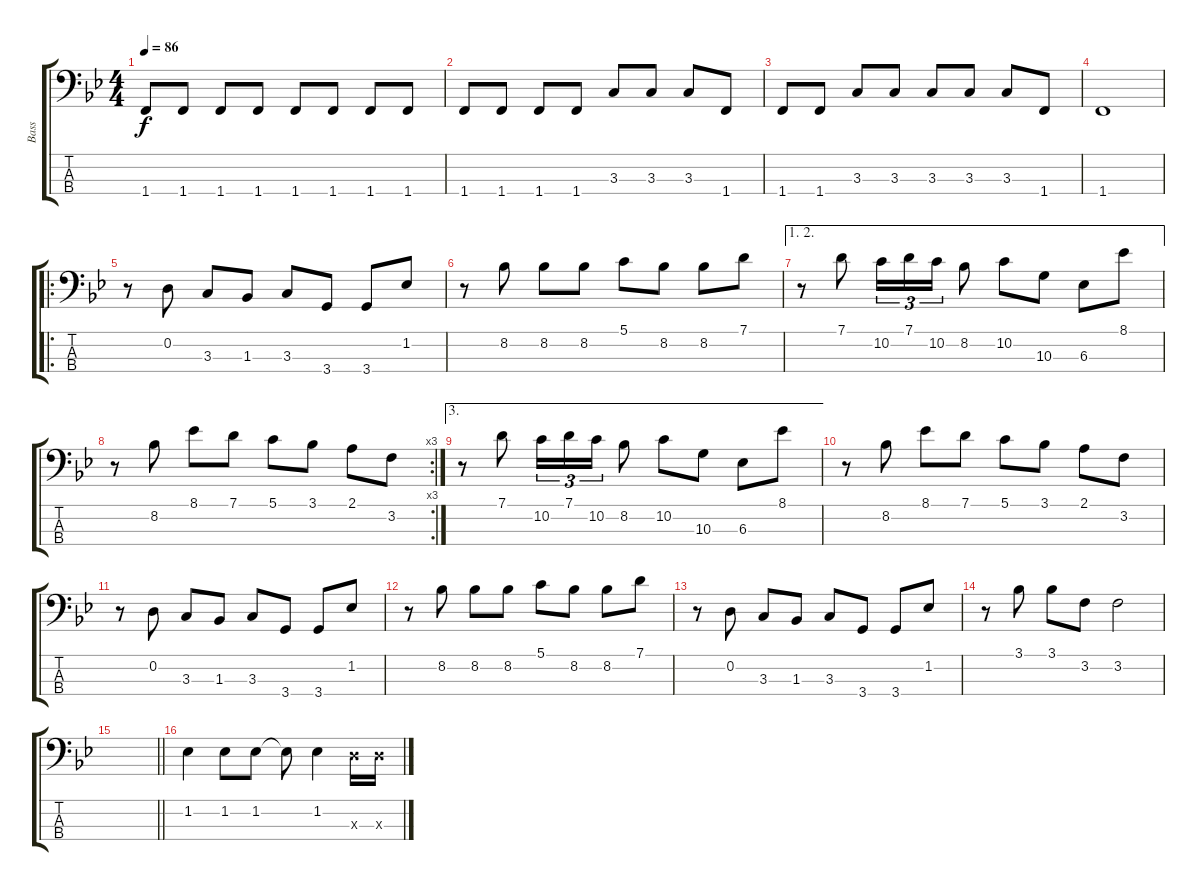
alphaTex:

\track ("Bass" "Bass") {instrument electricbassfinger}
\staff {score tabs}
\tuning (G2 D2 A1 E1) {hide}
\ts (4 4)
\tempo 86
\clef f4
\ks bb
1.4.8{dy f instrument electricbassfinger} 1.4.8 1.4.8 1.4.8 1.4.8 1.4.8 1.4.8 1.4.8 |
1.4.8 1.4.8 1.4.8 1.4.8 3.3.8 3.3.8 3.3.8 1.4.8 |
1.4.8 1.4.8 3.3.8 3.3.8 3.3.8 3.3.8 3.3.8 1.4.8 |
1.4.1 |
\ro
r.8 0.2.8 3.3.8 1.3.8 3.3.8 3.4.8 3.4.8 1.2.8 |
r.8 8.2.8 8.2.8 8.2.8 5.1.8 8.2.8 8.2.8 7.1.8 |
\ae (1 2)
r.8 7.1.8 10.2.16{tu (3 2)} 7.1.16{tu (3 2)} 10.2.16{tu (3 2)} 8.2.8 10.2.8 10.3.8 6.3.8 8.1.8 |
\rc 3
r.8 8.2.8 8.1.8 7.1.8 5.1.8 3.1.8 2.1.8 3.2.8 |
\ae 3
r.8 7.1.8 10.2.16{tu (3 2)} 7.1.16{tu (3 2)} 10.2.16{tu (3 2)} 8.2.8 10.2.8 10.3.8 6.3.8 8.1.8 |
r.8 8.2.8 8.1.8 7.1.8 5.1.8 3.1.8 2.1.8 3.2.8 |
r.8 0.2.8 3.3.8 1.3.8 3.3.8 3.4.8 3.4.8 1.2.8 |
r.8 8.2.8 8.2.8 8.2.8 5.1.8 8.2.8 8.2.8 7.1.8 |
r.8 0.2.8 3.3.8 1.3.8 3.3.8 3.4.8 3.4.8 1.2.8 |
r.8 3.1.8 3.1.8 3.2.8 3.2.2 |
\barLineRight lightlight
|
1.2.4 1.2.8 1.2.8 1.2{t}.8 1.2.4 5.3{x}.16 5.3{x}.16
